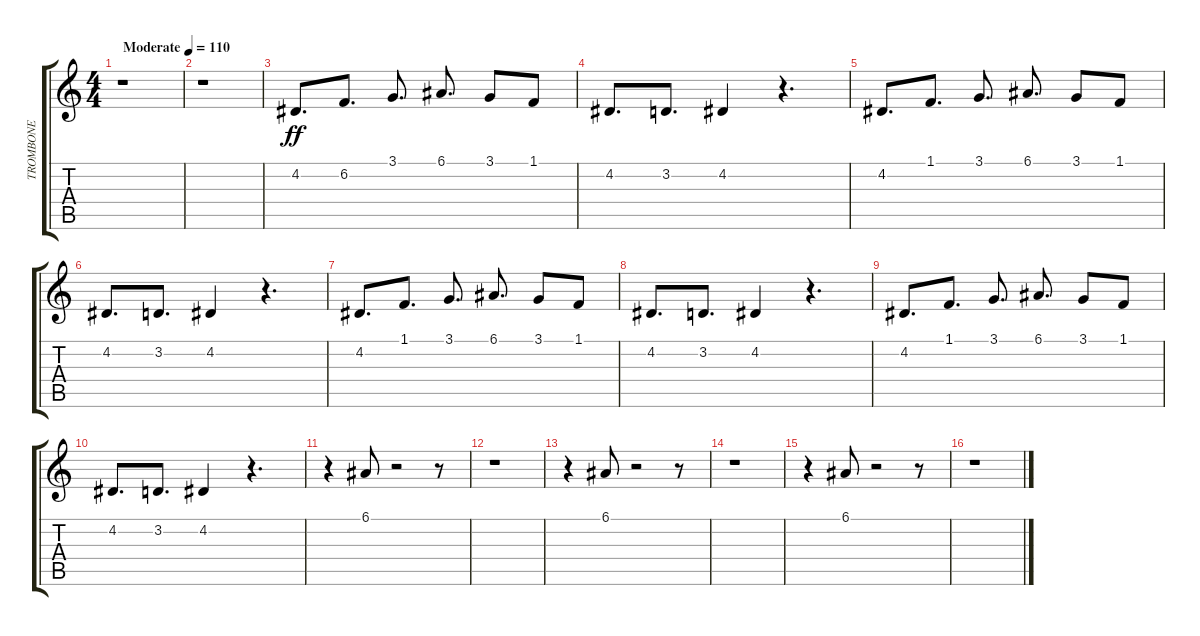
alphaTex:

\track ("TROMBONE" "TROMBONE") {solo instrument trombone}
\staff {score tabs}
\tuning (E4 B3 G3 D3 A2 E2) {hide}
\ts (4 4)
\tempo (110 "Moderate")
\clef g2
\ks c
r.1{dy ff instrument trombone} |
r.1 |
4.2.8{d} 6.2.8{d} 3.1.8{d} 6.1.8{d} 3.1.8 1.1.8 |
4.2.8{d} 3.2.8{d} 4.2.4 r.4{d} |
4.2.8{d} 1.1.8{d} 3.1.8{d} 6.1.8{d} 3.1.8 1.1.8 |
4.2.8{d} 3.2.8{d} 4.2.4 r.4{d} |
4.2.8{d} 1.1.8{d} 3.1.8{d} 6.1.8{d} 3.1.8 1.1.8 |
4.2.8{d} 3.2.8{d} 4.2.4 r.4{d} |
4.2.8{d} 1.1.8{d} 3.1.8{d} 6.1.8{d} 3.1.8 1.1.8 |
4.2.8{d} 3.2.8{d} 4.2.4 r.4{d} |
r.4 6.1.8 r.2 r.8 |
r.1 |
r.4 6.1.8 r.2 r.8 |
r.1 |
r.4 6.1.8 r.2 r.8 |
r.1
